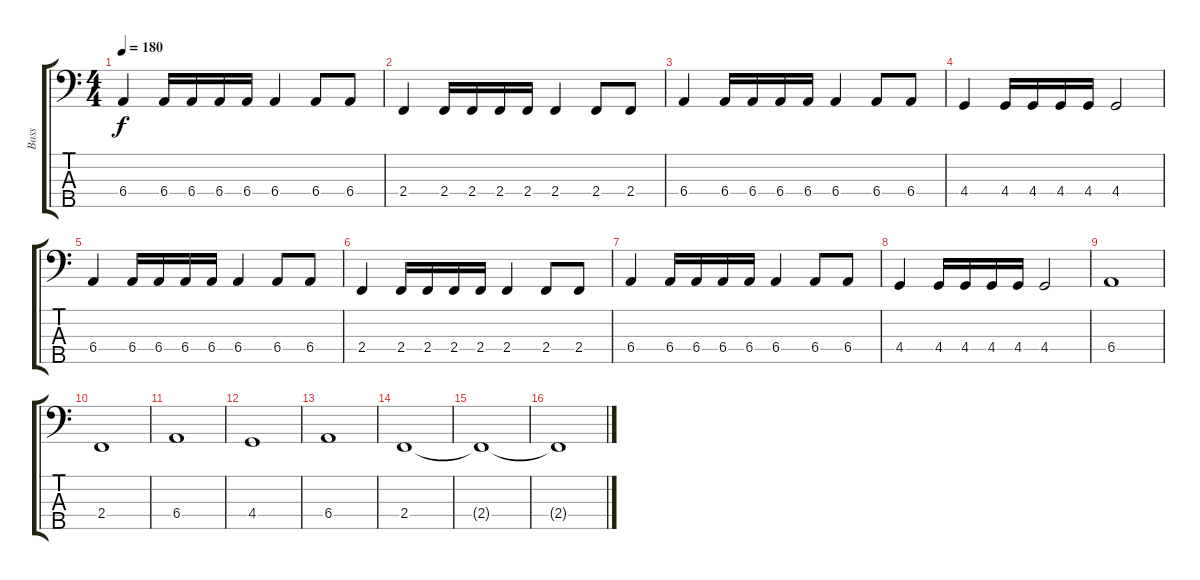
\track ("Bass" "Bass") {instrument electricbasspick}
\staff {score tabs}
\tuning (Gb2 Db2 Ab1 Eb1 Bb0) {hide}
\ts (4 4)
\tempo 180
\clef f4
\ks c
6.4.4{dy f} 6.4.16 6.4.16 6.4.16 6.4.16 6.4.4 6.4.8 6.4.8 |
2.4.4 2.4.16 2.4.16 2.4.16 2.4.16 2.4.4 2.4.8 2.4.8 |
6.4.4 6.4.16 6.4.16 6.4.16 6.4.16 6.4.4 6.4.8 6.4.8 |
4.4.4 4.4.16 4.4.16 4.4.16 4.4.16 4.4.2 |
6.4.4 6.4.16 6.4.16 6.4.16 6.4.16 6.4.4 6.4.8 6.4.8 |
2.4.4 2.4.16 2.4.16 2.4.16 2.4.16 2.4.4 2.4.8 2.4.8 |
6.4.4 6.4.16 6.4.16 6.4.16 6.4.16 6.4.4 6.4.8 6.4.8 |
4.4.4 4.4.16 4.4.16 4.4.16 4.4.16 4.4.2 |
6.4.1 |
2.4.1 |
6.4.1 |
4.4.1 |
6.4.1 |
2.4.1 |
2.4{t}.1 |
2.4{t}.1
